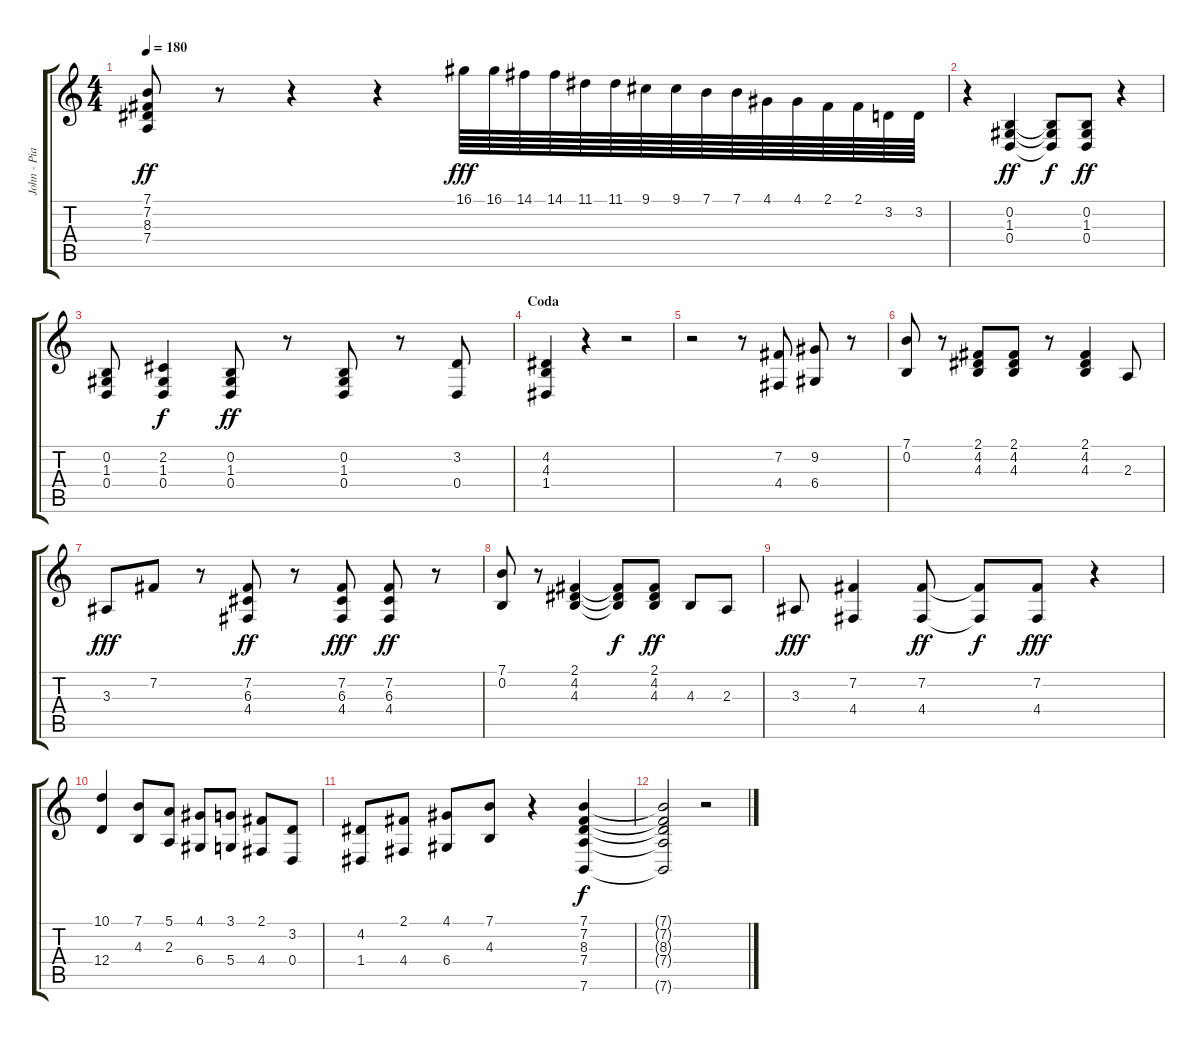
\track ("John - Piano" "John - Pia") {instrument electricgrandpiano}
\staff {score tabs}
\tuning (E4 B3 G3 D3 A2 E2) {hide}
\ts (4 4)
\tempo 180
\clef g2
\ks c
(7.1 7.2 8.3 7.4).8{dy ff} r.8 r.4 r.4 16.1.64{dy fff} 16.1.64 14.1.64 14.1.64 11.1.64 11.1.64 9.1.64 9.1.64 7.1.64 7.1.64 4.1.64 4.1.64 2.1.64 2.1.64 3.2.64 3.2.64 |
r.4{volume 13} (0.2 1.3 0.4).4{dy ff} (0.2{t} 1.3{t} 0.4{t}).8{dy f} (0.2 1.3 0.4).8{dy ff} r.4 |
(0.2 1.3 0.4).8 (2.2 1.3 0.4).4{dy f} (0.2 1.3 0.4).8{dy ff} r.8 (0.2 1.3 0.4).8 r.8 (3.2 0.4).8 |
\section ("" "Coda")
(4.2 4.3 1.4).4 r.4 r.2 |
r.2 r.8 (7.2 4.4).8 (9.2 6.4).8 r.8 |
(7.1 0.2).8 r.8 (2.1 4.2 4.3).8 (2.1 4.2 4.3).8 r.8 (2.1 4.2 4.3).4 2.3.8 |
3.3.8{dy fff} 7.2.8 r.8 (7.2 6.3 4.4).8{dy ff} r.8 (7.2 6.3 4.4).8{dy fff} (7.2 6.3 4.4).8{dy ff} r.8 |
(7.1 0.2).8 r.8 (2.1 4.2 4.3).4 (2.1{t} 4.2{t} 4.3{t}).8{dy f} (2.1 4.2 4.3).8{dy ff} 4.3.8 2.3.8 |
3.3.8{dy fff} (7.2 4.4).4 (7.2 4.4).8{dy ff} (7.2{t} 4.4{t}).8{dy f} (7.2 4.4).8{dy fff} r.4 |
(10.1 12.4).4 (7.1 4.3).8 (5.1 2.3).8 (4.1 6.4).8 (3.1 5.4).8 (2.1 4.4).8 (3.2 0.4).8 |
(4.2 1.4).8 (2.1 4.4).8 (4.1 6.4).8 (7.1 4.3).8 r.4 (7.1 7.2 8.3 7.4 7.6).4{dy f} |
(7.1{t} 7.2{t} 8.3{t} 7.4{t} 7.6{t}).2 r.2
